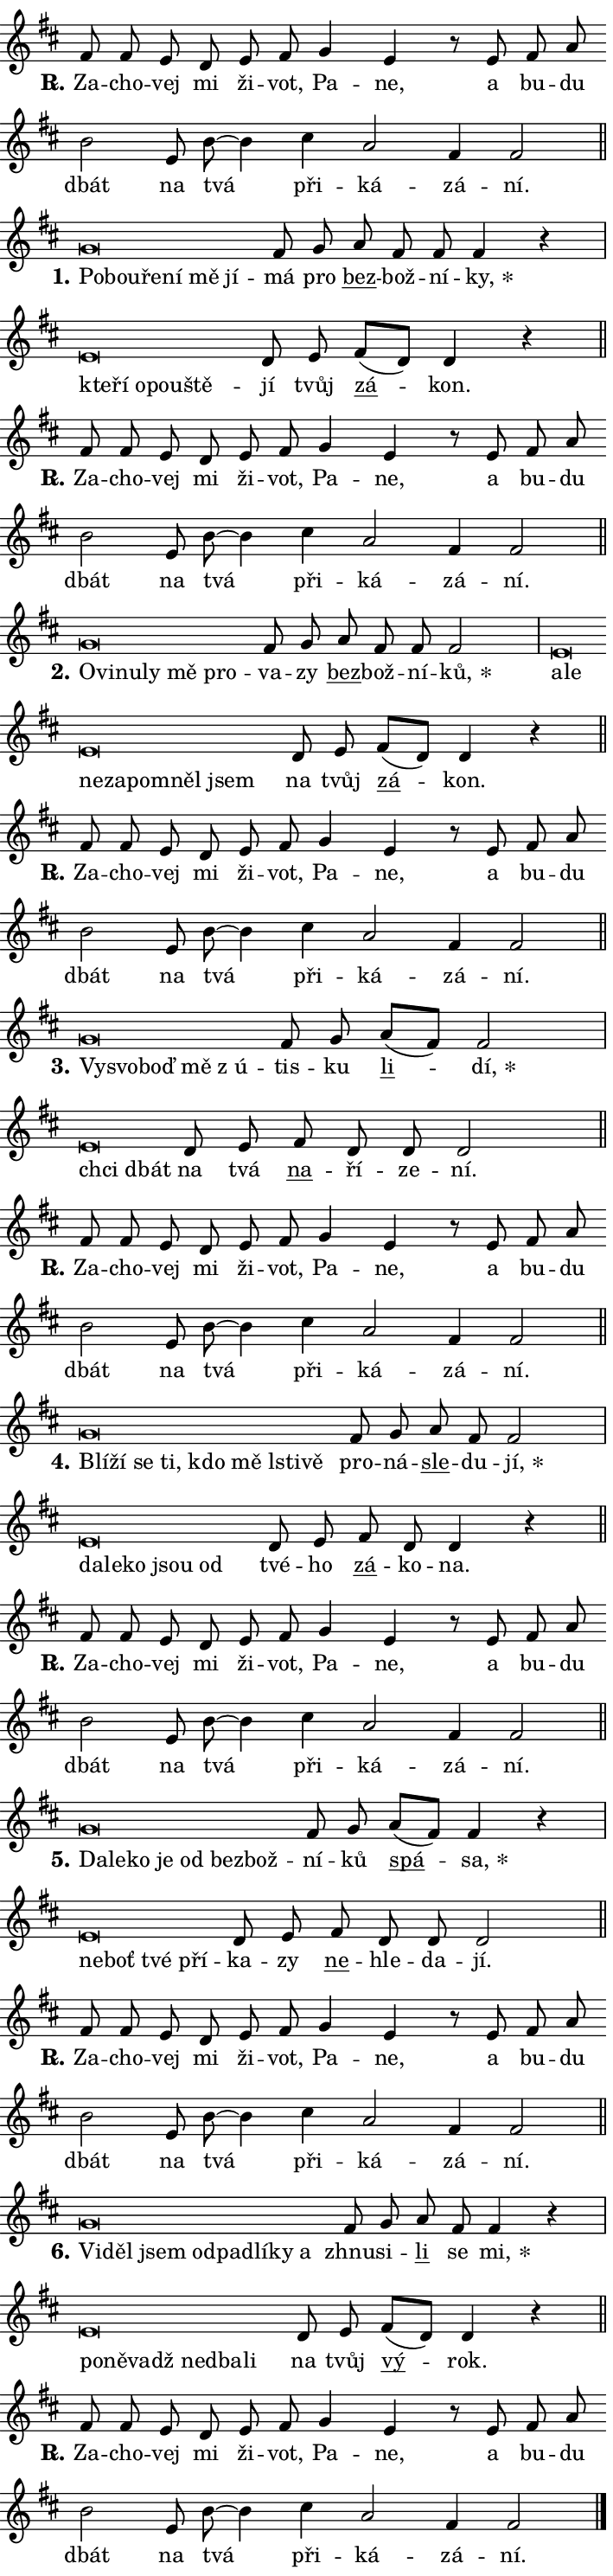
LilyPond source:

\version "2.24.0"
\header { tagline = "" }
\paper {
  indent = 0\cm
  top-margin = 0\cm
  right-margin = 0.13\cm % to fit lyric hyphens
  bottom-margin = 0\cm
  left-margin = 0\cm
  paper-width = 12\cm
  page-breaking = #ly:one-page-breaking
  system-system-spacing.basic-distance = #11
  score-system-spacing.basic-distance = #11
  ragged-last = ##f
}


%% Author: Thomas Morley
%% https://lists.gnu.org/archive/html/lilypond-user/2020-05/msg00002.html
#(define (line-position grob)
"Returns position of @var[grob} in current system:
   @code{'start}, if at first time-step
   @code{'end}, if at last time-step
   @code{'middle} otherwise
"
  (let* ((col (ly:item-get-column grob))
         (ln (ly:grob-object col 'left-neighbor))
         (rn (ly:grob-object col 'right-neighbor))
         (col-to-check-left (if (ly:grob? ln) ln col))
         (col-to-check-right (if (ly:grob? rn) rn col))
         (break-dir-left
           (and
             (ly:grob-property col-to-check-left 'non-musical #f)
             (ly:item-break-dir col-to-check-left)))
         (break-dir-right
           (and
             (ly:grob-property col-to-check-right 'non-musical #f)
             (ly:item-break-dir col-to-check-right))))
        (cond ((eqv? 1 break-dir-left) 'start)
              ((eqv? -1 break-dir-right) 'end)
              (else 'middle))))

#(define (tranparent-at-line-position vctor)
  (lambda (grob)
  "Relying on @code{line-position} select the relevant enry from @var{vctor}.
Used to determine transparency,"
    (case (line-position grob)
      ((end) (not (vector-ref vctor 0)))
      ((middle) (not (vector-ref vctor 1)))
      ((start) (not (vector-ref vctor 2))))))

noteHeadBreakVisibility =
#(define-music-function (break-visibility)(vector?)
"Makes @code{NoteHead}s transparent relying on @var{break-visibility}"
#{
  \override NoteHead.transparent =
    #(tranparent-at-line-position break-visibility)
#})

#(define delete-ledgers-for-transparent-note-heads
  (lambda (grob)
    "Reads whether a @code{NoteHead} is transparent.
If so this @code{NoteHead} is removed from @code{'note-heads} from
@var{grob}, which is supposed to be @code{LedgerLineSpanner}.
As a result ledgers are not printed for this @code{NoteHead}"
    (let* ((nhds-array (ly:grob-object grob 'note-heads))
           (nhds-list
             (if (ly:grob-array? nhds-array)
                 (ly:grob-array->list nhds-array)
                 '()))
           ;; Relies on the transparent-property being done before
           ;; Staff.LedgerLineSpanner.after-line-breaking is executed.
           ;; This is fragile ...
           (to-keep
             (remove
               (lambda (nhd)
                 (ly:grob-property nhd 'transparent #f))
               nhds-list)))
      ;; TODO find a better method to iterate over grob-arrays, similiar
      ;; to filter/remove etc for lists
      ;; For now rebuilt from scratch
      (set! (ly:grob-object grob 'note-heads)  '())
      (for-each
        (lambda (nhd)
          (ly:pointer-group-interface::add-grob grob 'note-heads nhd))
        to-keep))))

squashNotes = {
  \override NoteHead.X-extent = #'(-0.2 . 0.2)
  \override NoteHead.Y-extent = #'(-0.75 . 0)
  \override NoteHead.stencil =
    #(lambda (grob)
       (let ((pos (ly:grob-property grob 'staff-position)))
         (begin
           (if (< pos -7) (display "ERROR: Lower brevis then expected\n") (display ""))
           (if (<= pos -6) ly:text-interface::print ly:note-head::print))))
}
unSquashNotes = {
  \revert NoteHead.X-extent
  \revert NoteHead.Y-extent
  \revert NoteHead.stencil
}

hideNotes = \noteHeadBreakVisibility #begin-of-line-visible
unHideNotes = \noteHeadBreakVisibility #all-visible

% work-around for resetting accidentals
% https://lilypond.org/doc/v2.23/Documentation/notation/displaying-rhythms#unmetered-music
cadenzaMeasure = {
  \cadenzaOff
  \partial 1024 s1024
  \cadenzaOn
}

#(define-markup-command (accent layout props text) (markup?)
  "Underline accented syllable"
  (interpret-markup layout props
    #{\markup \override #'(offset . 4.3) \underline { #text }#}))

responsum = \markup \concat {
  "R" \hspace #-1.05 \path #0.1 #'((moveto 0 0.07) (lineto 0.9 0.8)) \hspace #0.05 "."
}

spaceSize = #0.6828661417322834 % exact space size for TeX Gyre Schola

\layout {
  \context {
    \Staff
    \remove "Time_signature_engraver"
    \override LedgerLineSpanner.after-line-breaking = #delete-ledgers-for-transparent-note-heads
  }
  \context {
    \Lyrics {
      \override LyricSpace.minimum-distance = \spaceSize
      \override LyricText.font-name = #"TeX Gyre Schola"
      \override LyricText.font-size = 1
      \override StanzaNumber.font-name = #"TeX Gyre Schola Bold"
      \override StanzaNumber.font-size = 1
    }
  }
  \context {
    \Score 
    \override NoteHead.text =
      #(lambda (grob) 
        (let ((pos (ly:grob-property grob 'staff-position)))
          #{\markup {
            \combine
              \halign #-0.55 \raise #(if (= pos -6) 0 0.5) \override #'(thickness . 2) \draw-line #'(3.2 . 0)
              \musicglyph "noteheads.sM1"
          }#}))
  }
}

% magnetic-lyrics.ily
%
%   written by
%     Jean Abou Samra <jean@abou-samra.fr>
%     Werner Lemberg <wl@gnu.org>
%
%   adapted by
%     Jiri Hon <jiri.hon@gmail.com>
%
% Version 2022-Apr-15

% https://www.mail-archive.com/lilypond-user@gnu.org/msg149350.html

#(define (Left_hyphen_pointer_engraver context)
   "Collect syllable-hyphen-syllable occurrences in lyrics and store
them in properties.  This engraver only looks to the left.  For
example, if the lyrics input is @code{foo -- bar}, it does the
following.

@itemize @bullet
@item
Set the @code{text} property of the @code{LyricHyphen} grob between
@q{foo} and @q{bar} to @code{foo}.

@item
Set the @code{left-hyphen} property of the @code{LyricText} grob with
text @q{foo} to the @code{LyricHyphen} grob between @q{foo} and
@q{bar}.
@end itemize

Use this auxiliary engraver in combination with the
@code{lyric-@/text::@/apply-@/magnetic-@/offset!} hook."
   (let ((hyphen #f)
         (text #f))
     (make-engraver
      (acknowledgers
       ((lyric-syllable-interface engraver grob source-engraver)
        (set! text grob)))
      (end-acknowledgers
       ((lyric-hyphen-interface engraver grob source-engraver)
        ;(when (not (grob::has-interface grob 'lyric-space-interface))
          (set! hyphen grob)));)
      ((stop-translation-timestep engraver)
       (when (and text hyphen)
         (ly:grob-set-object! text 'left-hyphen hyphen))
       (set! text #f)
       (set! hyphen #f)))))

#(define (lyric-text::apply-magnetic-offset! grob)
   "If the space between two syllables is less than the value in
property @code{LyricText@/.details@/.squash-threshold}, move the right
syllable to the left so that it gets concatenated with the left
syllable.

Use this function as a hook for
@code{LyricText@/.after-@/line-@/breaking} if the
@code{Left_@/hyphen_@/pointer_@/engraver} is active."
   (let ((hyphen (ly:grob-object grob 'left-hyphen #f)))
     (when hyphen
       (let ((left-text (ly:spanner-bound hyphen LEFT)))
         (when (grob::has-interface left-text 'lyric-syllable-interface)
           (let* ((common (ly:grob-common-refpoint grob left-text X))
                  (this-x-ext (ly:grob-extent grob common X))
                  (left-x-ext
                   (begin
                     ;; Trigger magnetism for left-text.
                     (ly:grob-property left-text 'after-line-breaking)
                     (ly:grob-extent left-text common X)))
                  ;; `delta` is the gap width between two syllables.
                  (delta (- (interval-start this-x-ext)
                            (interval-end left-x-ext)))
                  (details (ly:grob-property grob 'details))
                  (threshold (assoc-get 'squash-threshold details 0.2)))
             (when (< delta threshold)
               (let* (;; We have to manipulate the input text so that
                      ;; ligatures crossing syllable boundaries are not
                      ;; disabled.  For languages based on the Latin
                      ;; script this is essentially a beautification.
                      ;; However, for non-Western scripts it can be a
                      ;; necessity.
                      (lt (ly:grob-property left-text 'text))
                      (rt (ly:grob-property grob 'text))
                      (is-space (grob::has-interface hyphen 'lyric-space-interface))
                      (space (if is-space " " ""))
                      (extra-delta (if is-space spaceSize 0))
                      ;; Append new syllable.
                      (ltrt-space (if (and (string? lt) (string? rt))
                                (string-append lt space rt)
                                (make-concat-markup (list lt space rt))))
                      ;; Right-align `ltrt` to the right side.
                      (ltrt-space-markup (grob-interpret-markup
                               grob
                               (make-translate-markup
                                (cons (interval-length this-x-ext) 0)
                                (make-right-align-markup ltrt-space)))))
                 (begin
                   ;; Don't print `left-text`.
                   (ly:grob-set-property! left-text 'stencil #f)
                   ;; Set text and stencil (which holds all collected
                   ;; syllables so far) and shift it to the left.
                   (ly:grob-set-property! grob 'text ltrt-space)
                   (ly:grob-set-property! grob 'stencil ltrt-space-markup)
                   (ly:grob-translate-axis! grob (- (- delta extra-delta)) X))))))))))


#(define (lyric-hyphen::displace-bounds-first grob)
   ;; Make very sure this callback isn't triggered too early.
   (let ((left (ly:spanner-bound grob LEFT))
         (right (ly:spanner-bound grob RIGHT)))
     (ly:grob-property left 'after-line-breaking)
     (ly:grob-property right 'after-line-breaking)
     (ly:lyric-hyphen::print grob)))

squashThreshold = #0.4

\layout {
  \context {
    \Lyrics
    \consists #Left_hyphen_pointer_engraver
    \override LyricText.after-line-breaking =
      #lyric-text::apply-magnetic-offset!
    \override LyricHyphen.stencil = #lyric-hyphen::displace-bounds-first
    \override LyricText.details.squash-threshold = \squashThreshold
    \override LyricHyphen.minimum-distance = 0
    \override LyricHyphen.minimum-length = \squashThreshold
  }
}

squashText = \override LyricText.details.squash-threshold = 9999
unSquashText = \override LyricText.details.squash-threshold = \squashThreshold

leftText = \override LyricText.self-alignment-X = #LEFT
unLeftText = \revert LyricText.self-alignment-X

starOffset = #(lambda (grob) 
                (let ((x_offset (ly:self-alignment-interface::aligned-on-x-parent grob)))
                  (if (= x_offset 0) 0 (+ x_offset 1.2))))

star = #(define-music-function (syllable)(string?)
"Append star separator at the end of a syllable"
#{
  \once \override LyricText.X-offset = #starOffset
  \lyricmode { \markup {
    #syllable
    \override #'((font-name . "TeX Gyre Schola Bold")) \hspace #0.2 \lower #0.65 \larger "*"
  } }
#})

starAccent = #(define-music-function (syllable)(string?)
"Append star separator at the end of a syllable and make accent"
#{
  \once \override LyricText.X-offset = #starOffset
  \lyricmode { \markup {
    \accent #syllable
    \override #'((font-name . "TeX Gyre Schola Bold")) \hspace #0.2 \lower #0.65 \larger "*"
  } }
#})

breath = #(define-music-function (syllable)(string?)
"Append breathing indicator at the end of a syllable"
#{
  \lyricmode { \markup { #syllable "+" } }
#})

optionalBreath = #(define-music-function (syllable)(string?)
"Append optional breathing indicator at the end of a syllable"
#{
  \lyricmode { \markup { #syllable "(+)" } }
#})


\score {
    <<
        \new Voice = "melody" { \cadenzaOn \key d \major \relative { fis'8 fis e d e fis \bar "" g4 e \bar "" r8 e fis a \bar "" b2 \bar "" e,8 b'~ b4 \bar "" cis4 a2 fis4 fis2 \cadenzaMeasure \bar "||" \break } }
        \new Lyrics \lyricsto "melody" { \lyricmode { \set stanza = \responsum
Za -- cho -- vej mi ži -- vot, Pa -- ne, a bu -- du dbát na tvá při -- ká -- zá -- ní. } }
    >>
    \layout {}
}

\score {
    <<
        \new Voice = "melody" { \cadenzaOn \key d \major \relative { \squashNotes g'\breve*1/16 \hideNotes \breve*1/16 \bar "" \breve*1/16 \bar "" \breve*1/16 \bar "" \breve*1/16 \breve*1/16 \bar "" \unHideNotes \unSquashNotes fis8 g \bar "" a fis fis fis4 r \cadenzaMeasure \bar "|" \squashNotes e\breve*1/16 \hideNotes \breve*1/16 \bar "" \breve*1/16 \bar "" \breve*1/16 \breve*1/16 \bar "" \unHideNotes \unSquashNotes d8 e \bar "" fis[( d)] d4 r \cadenzaMeasure \bar "||" \break } }
        \new Lyrics \lyricsto "melody" { \lyricmode { \set stanza = "1."
\leftText Po -- \squashText bou -- ře -- ní mě jí -- \unLeftText \unSquashText má pro \markup \accent bez -- bož -- ní -- \star ky, \leftText kte -- \squashText ří o -- pou -- ště -- \unLeftText \unSquashText jí tvůj \markup \accent zá -- kon. } }
    >>
    \layout {}
}

\score {
    <<
        \new Voice = "melody" { \cadenzaOn \key d \major \relative { fis'8 fis e d e fis \bar "" g4 e \bar "" r8 e fis a \bar "" b2 \bar "" e,8 b'~ b4 \bar "" cis4 a2 fis4 fis2 \cadenzaMeasure \bar "||" \break } }
        \new Lyrics \lyricsto "melody" { \lyricmode { \set stanza = \responsum
Za -- cho -- vej mi ži -- vot, Pa -- ne, a bu -- du dbát na tvá při -- ká -- zá -- ní. } }
    >>
    \layout {}
}

\score {
    <<
        \new Voice = "melody" { \cadenzaOn \key d \major \relative { \squashNotes g'\breve*1/16 \hideNotes \breve*1/16 \bar "" \breve*1/16 \bar "" \breve*1/16 \bar "" \breve*1/16 \breve*1/16 \bar "" \unHideNotes \unSquashNotes fis8 g \bar "" a fis fis fis2 \cadenzaMeasure \bar "|" \squashNotes e\breve*1/16 \hideNotes \breve*1/16 \bar "" \breve*1/16 \bar "" \breve*1/16 \bar "" \breve*1/16 \bar "" \breve*1/16 \breve*1/16 \bar "" \unHideNotes \unSquashNotes d8 e \bar "" fis[( d)] d4 r \cadenzaMeasure \bar "||" \break } }
        \new Lyrics \lyricsto "melody" { \lyricmode { \set stanza = "2."
\leftText O -- \squashText vi -- nu -- ly mě pro -- \unLeftText \unSquashText va -- zy \markup \accent bez -- bož -- ní -- \star ků, \leftText a -- \squashText le ne -- za -- po -- mněl jsem \unLeftText \unSquashText na tvůj \markup \accent zá -- kon. } }
    >>
    \layout {}
}

\score {
    <<
        \new Voice = "melody" { \cadenzaOn \key d \major \relative { fis'8 fis e d e fis \bar "" g4 e \bar "" r8 e fis a \bar "" b2 \bar "" e,8 b'~ b4 \bar "" cis4 a2 fis4 fis2 \cadenzaMeasure \bar "||" \break } }
        \new Lyrics \lyricsto "melody" { \lyricmode { \set stanza = \responsum
Za -- cho -- vej mi ži -- vot, Pa -- ne, a bu -- du dbát na tvá při -- ká -- zá -- ní. } }
    >>
    \layout {}
}

\score {
    <<
        \new Voice = "melody" { \cadenzaOn \key d \major \relative { \squashNotes g'\breve*1/16 \hideNotes \breve*1/16 \bar "" \breve*1/16 \bar "" \breve*1/16 \breve*1/16 \bar "" \unHideNotes \unSquashNotes fis8 g \bar "" a[( fis)] fis2 \cadenzaMeasure \bar "|" \squashNotes e\breve*1/16 \hideNotes \breve*1/16 \bar "" \unHideNotes \unSquashNotes d8 e \bar "" fis d d d2 \cadenzaMeasure \bar "||" \break } }
        \new Lyrics \lyricsto "melody" { \lyricmode { \set stanza = "3."
\leftText Vy -- \squashText svo -- boď mě "z ú" -- \unLeftText \unSquashText tis -- ku \markup \accent li -- \star dí, \leftText chci \squashText dbát \unLeftText \unSquashText na tvá \markup \accent na -- ří -- ze -- ní. } }
    >>
    \layout {}
}

\score {
    <<
        \new Voice = "melody" { \cadenzaOn \key d \major \relative { fis'8 fis e d e fis \bar "" g4 e \bar "" r8 e fis a \bar "" b2 \bar "" e,8 b'~ b4 \bar "" cis4 a2 fis4 fis2 \cadenzaMeasure \bar "||" \break } }
        \new Lyrics \lyricsto "melody" { \lyricmode { \set stanza = \responsum
Za -- cho -- vej mi ži -- vot, Pa -- ne, a bu -- du dbát na tvá při -- ká -- zá -- ní. } }
    >>
    \layout {}
}

\score {
    <<
        \new Voice = "melody" { \cadenzaOn \key d \major \relative { \squashNotes g'\breve*1/16 \hideNotes \breve*1/16 \bar "" \breve*1/16 \bar "" \breve*1/16 \bar "" \breve*1/16 \bar "" \breve*1/16 \bar "" \breve*1/16 \breve*1/16 \bar "" \unHideNotes \unSquashNotes fis8 g \bar "" a fis fis2 \cadenzaMeasure \bar "|" \squashNotes e\breve*1/16 \hideNotes \breve*1/16 \bar "" \breve*1/16 \bar "" \breve*1/16 \breve*1/16 \bar "" \unHideNotes \unSquashNotes d8 e \bar "" fis d d4 r \cadenzaMeasure \bar "||" \break } }
        \new Lyrics \lyricsto "melody" { \lyricmode { \set stanza = "4."
\leftText Blí -- \squashText ží se ti, kdo mě lsti -- vě \unLeftText \unSquashText pro -- ná -- \markup \accent sle -- du -- \star jí, \leftText da -- \squashText le -- ko jsou od \unLeftText \unSquashText tvé -- ho \markup \accent zá -- ko -- na. } }
    >>
    \layout {}
}

\score {
    <<
        \new Voice = "melody" { \cadenzaOn \key d \major \relative { fis'8 fis e d e fis \bar "" g4 e \bar "" r8 e fis a \bar "" b2 \bar "" e,8 b'~ b4 \bar "" cis4 a2 fis4 fis2 \cadenzaMeasure \bar "||" \break } }
        \new Lyrics \lyricsto "melody" { \lyricmode { \set stanza = \responsum
Za -- cho -- vej mi ži -- vot, Pa -- ne, a bu -- du dbát na tvá při -- ká -- zá -- ní. } }
    >>
    \layout {}
}

\score {
    <<
        \new Voice = "melody" { \cadenzaOn \key d \major \relative { \squashNotes g'\breve*1/16 \hideNotes \breve*1/16 \bar "" \breve*1/16 \bar "" \breve*1/16 \bar "" \breve*1/16 \bar "" \breve*1/16 \breve*1/16 \bar "" \unHideNotes \unSquashNotes fis8 g \bar "" a[( fis)] fis4 r \cadenzaMeasure \bar "|" \squashNotes e\breve*1/16 \hideNotes \breve*1/16 \bar "" \breve*1/16 \breve*1/16 \bar "" \unHideNotes \unSquashNotes d8 e \bar "" fis d d d2 \cadenzaMeasure \bar "||" \break } }
        \new Lyrics \lyricsto "melody" { \lyricmode { \set stanza = "5."
\leftText Da -- \squashText le -- ko je od bez -- bož -- \unLeftText \unSquashText ní -- ků \markup \accent spá -- \star sa, \leftText ne -- \squashText boť tvé pří -- \unLeftText \unSquashText ka -- zy \markup \accent ne -- hle -- da -- jí. } }
    >>
    \layout {}
}

\score {
    <<
        \new Voice = "melody" { \cadenzaOn \key d \major \relative { fis'8 fis e d e fis \bar "" g4 e \bar "" r8 e fis a \bar "" b2 \bar "" e,8 b'~ b4 \bar "" cis4 a2 fis4 fis2 \cadenzaMeasure \bar "||" \break } }
        \new Lyrics \lyricsto "melody" { \lyricmode { \set stanza = \responsum
Za -- cho -- vej mi ži -- vot, Pa -- ne, a bu -- du dbát na tvá při -- ká -- zá -- ní. } }
    >>
    \layout {}
}

\score {
    <<
        \new Voice = "melody" { \cadenzaOn \key d \major \relative { \squashNotes g'\breve*1/16 \hideNotes \breve*1/16 \bar "" \breve*1/16 \bar "" \breve*1/16 \bar "" \breve*1/16 \bar "" \breve*1/16 \bar "" \breve*1/16 \breve*1/16 \bar "" \unHideNotes \unSquashNotes fis8 g \bar "" a fis fis4 r \cadenzaMeasure \bar "|" \squashNotes e\breve*1/16 \hideNotes \breve*1/16 \bar "" \breve*1/16 \bar "" \breve*1/16 \bar "" \breve*1/16 \breve*1/16 \bar "" \unHideNotes \unSquashNotes d8 e \bar "" fis[( d)] d4 r \cadenzaMeasure \bar "||" \break } }
        \new Lyrics \lyricsto "melody" { \lyricmode { \set stanza = "6."
\leftText Vi -- \squashText děl jsem od -- pa -- dlí -- ky a \unLeftText \unSquashText zhnu -- si -- \markup \accent li se \star mi, \leftText po -- \squashText ně -- vadž ne -- dba -- li \unLeftText \unSquashText na tvůj \markup \accent vý -- rok. } }
    >>
    \layout {}
}

\score {
    <<
        \new Voice = "melody" { \cadenzaOn \key d \major \relative { fis'8 fis e d e fis \bar "" g4 e \bar "" r8 e fis a \bar "" b2 \bar "" e,8 b'~ b4 \bar "" cis4 a2 fis4 fis2 \cadenzaMeasure \bar "||" \break } \bar "|." }
        \new Lyrics \lyricsto "melody" { \lyricmode { \set stanza = \responsum
Za -- cho -- vej mi ži -- vot, Pa -- ne, a bu -- du dbát na tvá při -- ká -- zá -- ní. } }
    >>
    \layout {}
}
